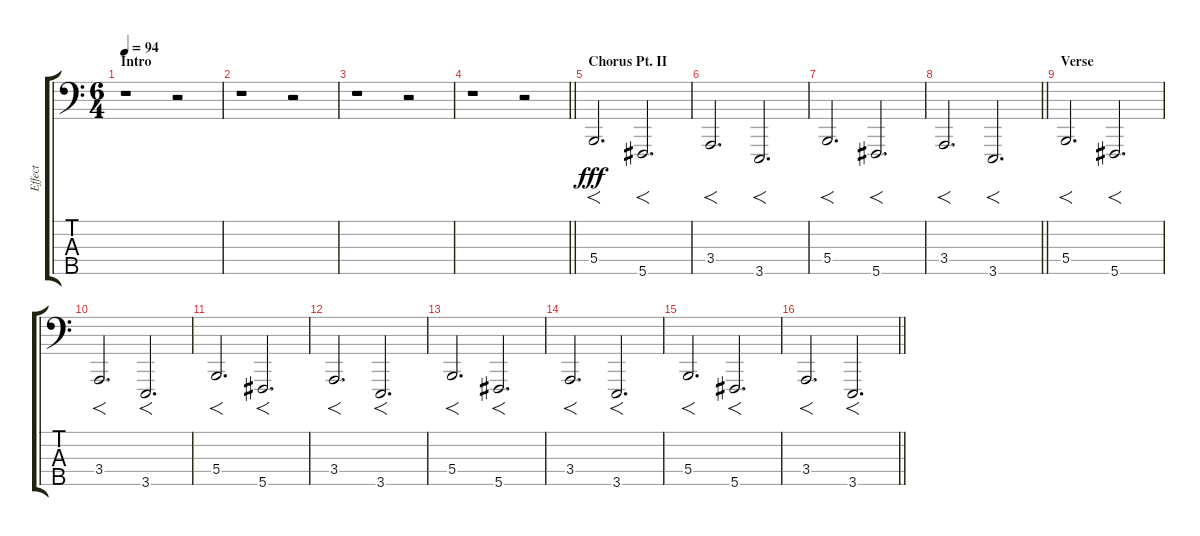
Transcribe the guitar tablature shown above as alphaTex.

\track ("Effect" "Effect") {instrument lead5charang}
\staff {score tabs}
\tuning (A2 E2 B1 Gb1 Db1) {hide}
\ts (6 4)
\section ("" "Intro")
\tempo 94
\clef f4
\ks c
r.1{dy fff instrument lead5charang} r.2 |
r.1 r.2 |
r.1 r.2 |
\barLineRight lightlight
r.1 r.2 |
\section ("" "Chorus Pt. II")
5.4.2{f d} 5.5.2{f d} |
3.4.2{f d} 3.5.2{f d} |
5.4.2{f d} 5.5.2{f d} |
\barLineRight lightlight
3.4.2{f d} 3.5.2{f d} |
\section ("" "Verse")
5.4.2{f d} 5.5.2{f d} |
3.4.2{f d} 3.5.2{f d} |
5.4.2{f d} 5.5.2{f d} |
3.4.2{f d} 3.5.2{f d} |
5.4.2{f d} 5.5.2{f d} |
3.4.2{f d} 3.5.2{f d} |
5.4.2{f d} 5.5.2{f d} |
\barLineRight lightlight
3.4.2{f d} 3.5.2{f d}
